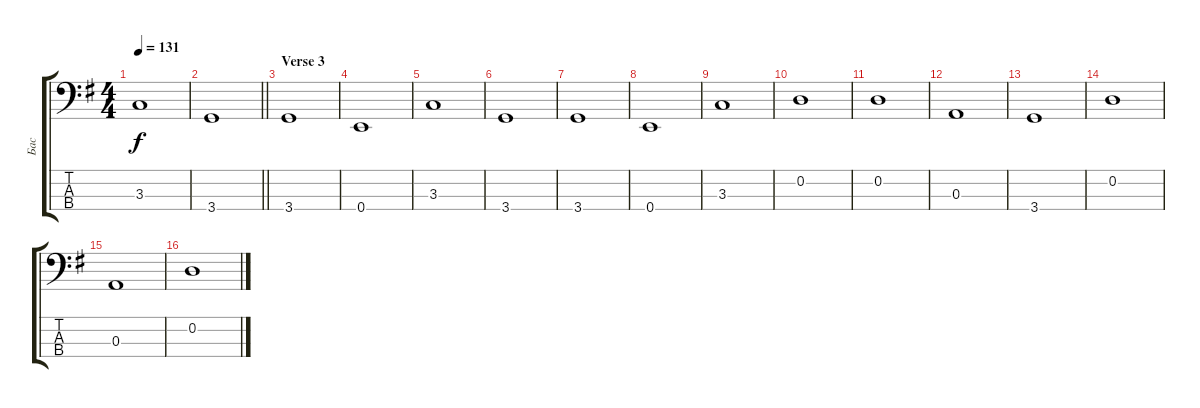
\track ("Бас" "Бас") {instrument electricbassfinger}
\staff {score tabs}
\tuning (G2 D2 A1 E1) {hide}
\ts (4 4)
\tempo 131
\clef f4
\ks eminor
3.3.1{dy f} |
\barLineRight lightlight
3.4.1 |
\section ("" "Verse 3")
3.4.1 |
0.4.1 |
3.3.1 |
3.4.1 |
3.4.1 |
0.4.1 |
3.3.1 |
0.2.1 |
0.2.1 |
0.3.1 |
3.4.1 |
0.2.1 |
0.3.1 |
0.2.1
